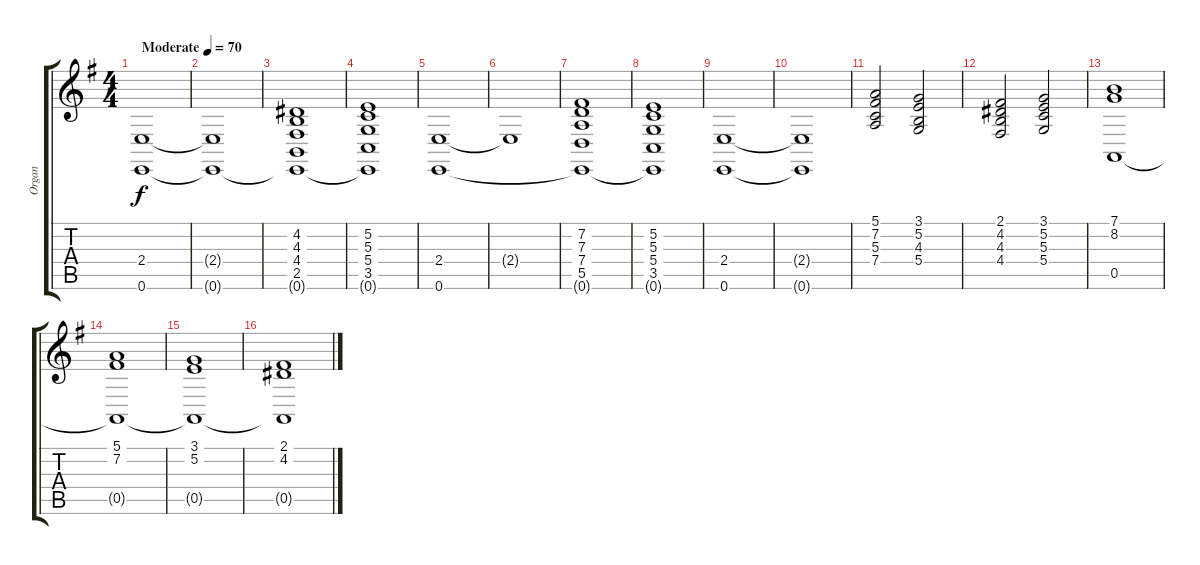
\track ("Organ" "Organ") {instrument rockorgan}
\staff {score tabs}
\tuning (E4 B3 G3 D3 A2 E2) {hide}
\ts (4 4)
\tempo (70 "Moderate")
\clef g2
\ks eminor
(2.4 0.6).1{dy f instrument rockorgan} |
(2.4{t} 0.6{t}).1 |
(4.2 4.3 4.4 2.5 0.6{t}).1{volume 11} |
(5.2 5.3 5.4 3.5 0.6{t}).1 |
(2.4 0.6).1{volume 13} |
2.4{t}.1 |
(7.2 7.3 7.4 5.5 0.6{t}).1{volume 11} |
(5.2 5.3 5.4 3.5 0.6{t}).1 |
(2.4 0.6).1{volume 13} |
(2.4{t} 0.6{t}).1 |
(5.1 7.2 5.3 7.4).2{volume 11} (3.1 5.2 4.3 5.4).2 |
(2.1 4.2 4.3 4.4).2 (3.1 5.2 5.3 5.4).2 |
(7.1 8.2 0.5).1 |
(5.1 7.2 0.5{t}).1 |
(3.1 5.2 0.5{t}).1 |
(2.1 4.2 0.5{t}).1
